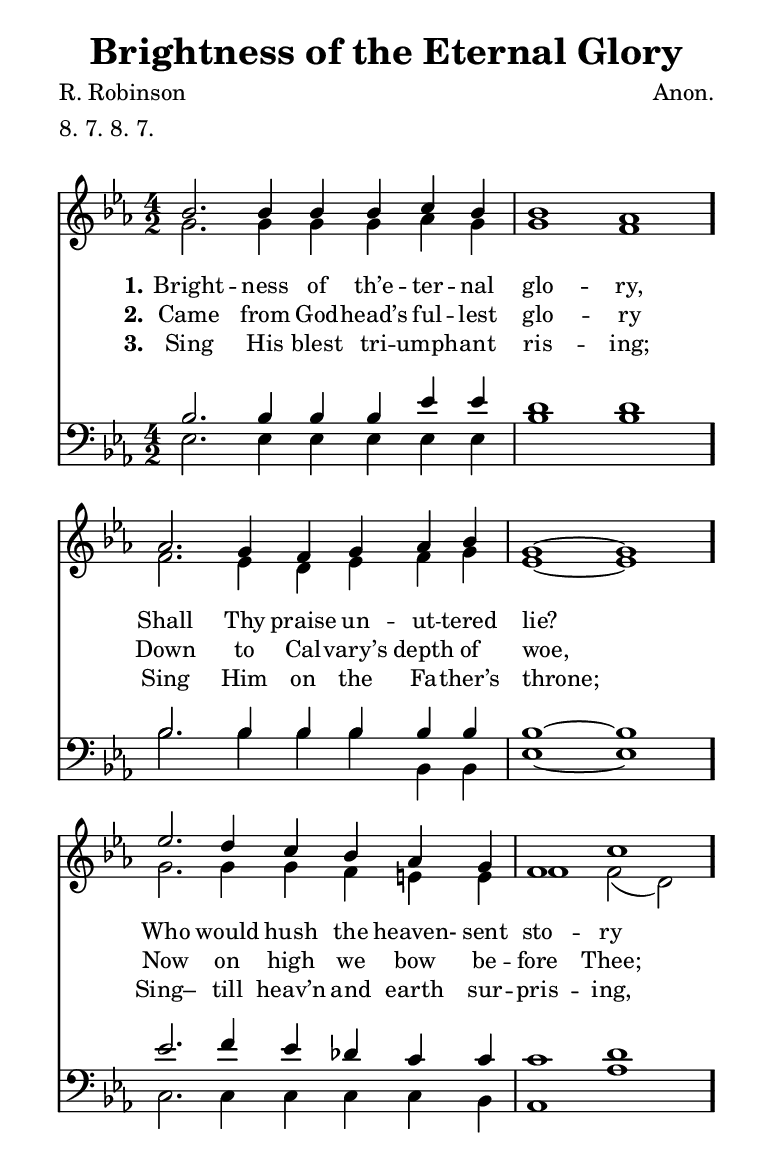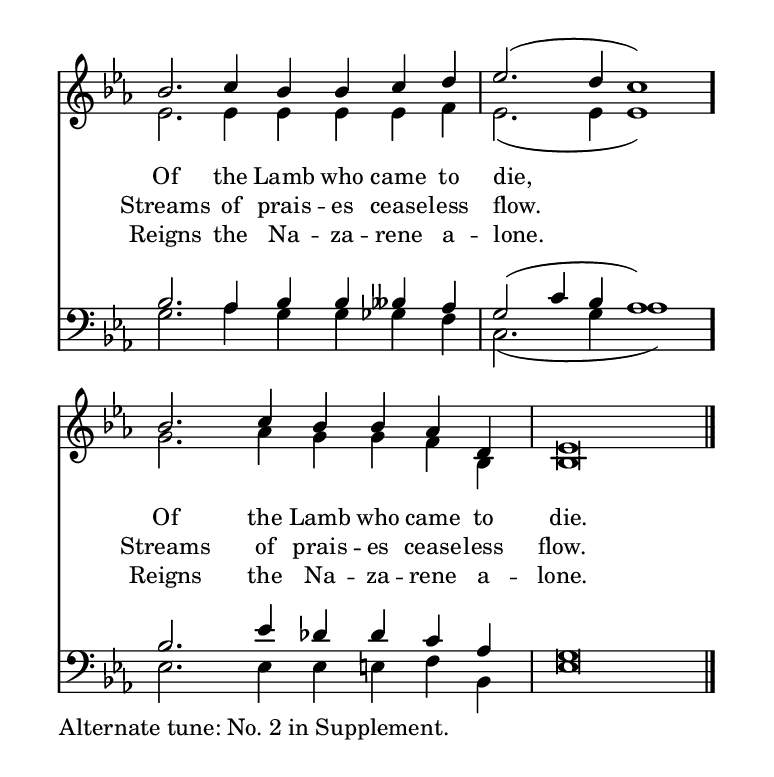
\include "common/global.ily"
\paper {
  \include "common/paper.ily"
  %ragged-bottom = ##t
  ragged-last-bottom = ##t
  systems-per-page = ##f
  %page-count = ##f
}

\header{
  hymnnumber = "152"
  title = "Brightness of the Eternal Glory"
  tunename = "Hamilton"
  meter = "8. 7. 8. 7."
  poet = "R. Robinson"
  composer = "Anon."
  %copyright = ""
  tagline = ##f
}

global = {
  \include "common/overrides.ily"
  \override Staff.TimeSignature.style = #'()
  \time 4/2
  \override Score.MetronomeMark.transparent = ##t % hide all fermata changes too
  \tempo 2=80
  \key ees \major
  \autoBeamOff
}

notesSoprano = {
\global
\relative c'' {

  bes2. bes4 bes bes c bes | bes1 aes |
  aes2. g4 f g aes bes | g1 ~ g |
  ees'2. d4 c bes aes g | f1 c' |
  bes2. c4 bes bes c d | ees2.( d4 c1) |
  bes2. c4 bes bes aes d, | ees\breve

  \bar "|."

}
}

notesAlto = {
\global
\relative e' {

  g2. g4 g g aes g | g1 f |
  f2. ees4 d ees f g | ees1 ~ ees |
  g2. g4 g f e e | f1 f2( d) |
  ees2. ees4 ees ees ees f | ees2.( ees4  ees1) |
  g2. aes4 g g f bes, | bes\breve

}
}

notesTenor = {
\global
\relative a {

  bes2. bes4 bes bes ees ees | d1 d |
  bes2. bes4 bes bes bes bes | bes1 ~ bes |
  ees2. f4 ees des c c | c1 d |
  bes2. aes4 bes bes beses aes | g2( c4 bes aes1) |
  bes2. ees4 des des c aes | g\breve

}
}

notesBass = {
\global
\relative f {

  ees2. ees4 ees ees ees ees | bes'1 bes |
  bes2. bes4 bes bes bes, bes | ees1 ~ ees |
  c2. c4 c c c bes | aes1 aes' |
  g2. aes4 g g ges f | c2.( g'4 aes1) |
  ees2. ees4 ees e f bes, | ees\breve

}
}

wordsA = \lyricmode {
\set stanza = "1."

Bright -- ness of th’e -- ter -- nal glo -- ry, \bar "."
Shall Thy praise un -- ut -- tered lie?__ \bar "."
Who would hush the heaven- sent sto -- ry__ \bar "."
%{HIDE>%}Of the Lamb who came to die,__ \bar "." %{<HIDE%}
Of the Lamb who came to die. \bar "."

}

wordsB = \lyricmode {
\set stanza = "2."

Came from God -- head’s ful -- lest glo -- ry
Down to Cal -- vary’s depth of woe,__
Now on high we bow be -- fore Thee;__
%{HIDE>%}Streams of prais -- es cease -- less flow.__ %{<HIDE%}
Streams of prais -- es cease -- less flow.__

}

wordsC = \lyricmode {
\set stanza = "3."

Sing His blest tri -- umph -- ant ris -- ing;
Sing Him on the Fa -- ther’s throne;
Sing– till heav’n and earth sur -- pris -- ing,__
%{HIDE>%}Reigns the Na -- za -- rene a -- lone.__ %{<HIDE%}
Reigns the Na -- za -- rene a -- lone.__

}

\score {
  \context ChoirStaff <<
    \context Staff = upper <<
      \set ChoirStaff.systemStartDelimiter = #'SystemStartBar
      \context Voice  = sopranos { \voiceOne << \notesSoprano >> }
      \context Voice  = altos { \voiceTwo << \notesAlto >> }
      \context Lyrics = one   \lyricsto sopranos \wordsA
      \context Lyrics = two   \lyricsto sopranos \wordsB
      \context Lyrics = three \lyricsto sopranos \wordsC
    >>
    \context Staff = men <<
      \clef bass
      \context Voice  = tenors { \voiceOne << \notesTenor >> }
      \context Voice  = basses { \voiceTwo << \notesBass >> }
    >>
  >>
  \layout {
    \include "common/layout.ily"
  }
  \midi{
    \include "common/midi.ily"
  }
}

\noPageBreak

\markup {
	\raise #5
	\line { Alternate tune: No. 2 in Supplement. }
}

\version "2.18.0"  % necessary for upgrading to future LilyPond versions.

% vi:set et ts=2 sw=2 ai nocindent syntax=lilypond:
